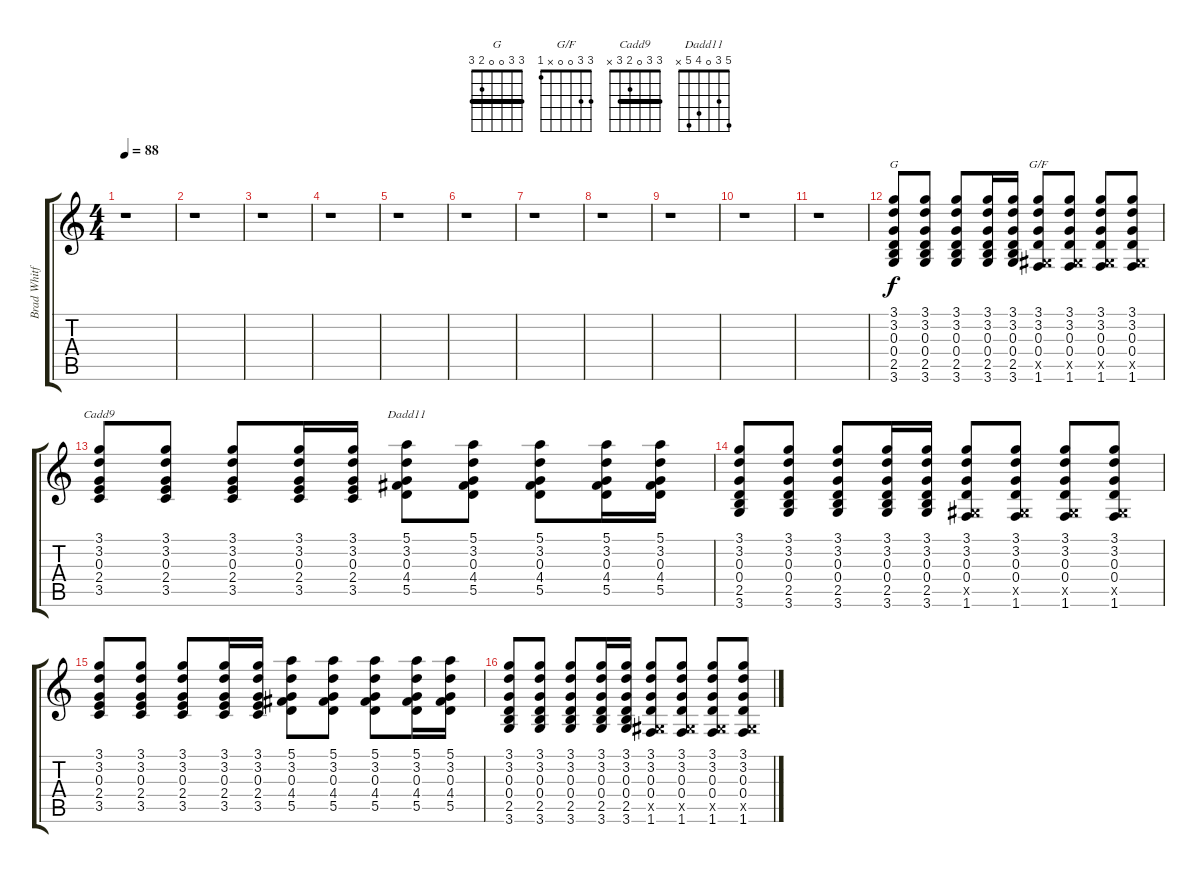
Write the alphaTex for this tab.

\track ("Brad Whitford (Gtr. 2)" "Brad Whitf") {instrument acousticguitarsteel}
\staff {score tabs}
\tuning (E4 B3 G3 D3 A2 E2) {hide}
\chord ("G" 3 3 0 0 2 3) {barre 3}
\chord ("G/F" 3 3 0 0 x 1)
\chord ("Cadd9" 3 3 0 2 3 x) {barre 3}
\chord ("Dadd11" 5 3 0 4 5 x)
\ts (4 4)
\tempo 88
\clef g2
\ks c
r.1{dy f} |
r.1 |
r.1 |
r.1 |
r.1 |
r.1 |
r.1 |
r.1 |
r.1 |
r.1 |
r.1 |
(3.1 3.2 0.3 0.4 2.5 3.6).8{ch "G"} (3.1 3.2 0.3 0.4 2.5 3.6).8 (3.1 3.2 0.3 0.4 2.5 3.6).8 (3.1 3.2 0.3 0.4 2.5 3.6).16 (3.1 3.2 0.3 0.4 2.5 3.6).16 (3.1 3.2 0.3 0.4 -1.5{x} 1.6).8{ch "G/F"} (3.1 3.2 0.3 0.4 -1.5{x} 1.6).8 (3.1 3.2 0.3 0.4 -1.5{x} 1.6).8 (3.1 3.2 0.3 0.4 -1.5{x} 1.6).8 |
(3.1 3.2 0.3 2.4 3.5).8{ch "Cadd9"} (3.1 3.2 0.3 2.4 3.5).8 (3.1 3.2 0.3 2.4 3.5).8 (3.1 3.2 0.3 2.4 3.5).16 (3.1 3.2 0.3 2.4 3.5).16 (5.1 3.2 0.3 4.4 5.5).8{ch "Dadd11"} (5.1 3.2 0.3 4.4 5.5).8 (5.1 3.2 0.3 4.4 5.5).8 (5.1 3.2 0.3 4.4 5.5).16 (5.1 3.2 0.3 4.4 5.5).16 |
(3.1 3.2 0.3 0.4 2.5 3.6).8 (3.1 3.2 0.3 0.4 2.5 3.6).8 (3.1 3.2 0.3 0.4 2.5 3.6).8 (3.1 3.2 0.3 0.4 2.5 3.6).16 (3.1 3.2 0.3 0.4 2.5 3.6).16 (3.1 3.2 0.3 0.4 -1.5{x} 1.6).8 (3.1 3.2 0.3 0.4 -1.5{x} 1.6).8 (3.1 3.2 0.3 0.4 -1.5{x} 1.6).8 (3.1 3.2 0.3 0.4 -1.5{x} 1.6).8 |
(3.1 3.2 0.3 2.4 3.5).8 (3.1 3.2 0.3 2.4 3.5).8 (3.1 3.2 0.3 2.4 3.5).8 (3.1 3.2 0.3 2.4 3.5).16 (3.1 3.2 0.3 2.4 3.5).16 (5.1 3.2 0.3 4.4 5.5).8 (5.1 3.2 0.3 4.4 5.5).8 (5.1 3.2 0.3 4.4 5.5).8 (5.1 3.2 0.3 4.4 5.5).16 (5.1 3.2 0.3 4.4 5.5).16 |
(3.1 3.2 0.3 0.4 2.5 3.6).8 (3.1 3.2 0.3 0.4 2.5 3.6).8 (3.1 3.2 0.3 0.4 2.5 3.6).8 (3.1 3.2 0.3 0.4 2.5 3.6).16 (3.1 3.2 0.3 0.4 2.5 3.6).16 (3.1 3.2 0.3 0.4 -1.5{x} 1.6).8 (3.1 3.2 0.3 0.4 -1.5{x} 1.6).8 (3.1 3.2 0.3 0.4 -1.5{x} 1.6).8 (3.1 3.2 0.3 0.4 -1.5{x} 1.6).8
